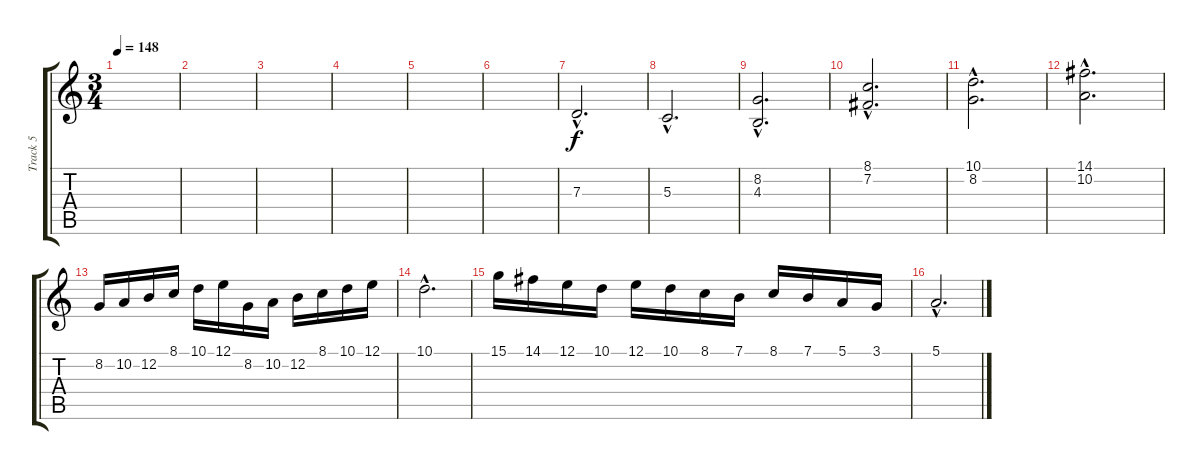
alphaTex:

\track ("Track 5" "Track 5") {instrument violin}
\staff {score tabs}
\tuning (E4 B3 G3 D3 A2 E2) {hide}
\ts (3 4)
\tempo 148
\clef g2
\ks c
|
|
|
|
|
|
7.3{hac}.2{d volume 11} |
5.3{hac}.2{d} |
(8.2{hac} 4.3{hac}).2{d} |
(8.1{hac} 7.2{hac}).2{d} |
(10.1{hac} 8.2{hac}).2{d} |
(14.1{hac} 10.2{hac}).2{d} |
8.2.16{volume 16} 10.2.16 12.2.16 8.1.16 10.1.16 12.1.16 8.2.16 10.2.16 12.2.16 8.1.16 10.1.16 12.1.16 |
10.1{hac}.2{d} |
15.1.16 14.1.16 12.1.16 10.1.16 12.1.16 10.1.16 8.1.16 7.1.16 8.1.16 7.1.16 5.1.16 3.1.16 |
5.1{hac}.2{d volume 13}
